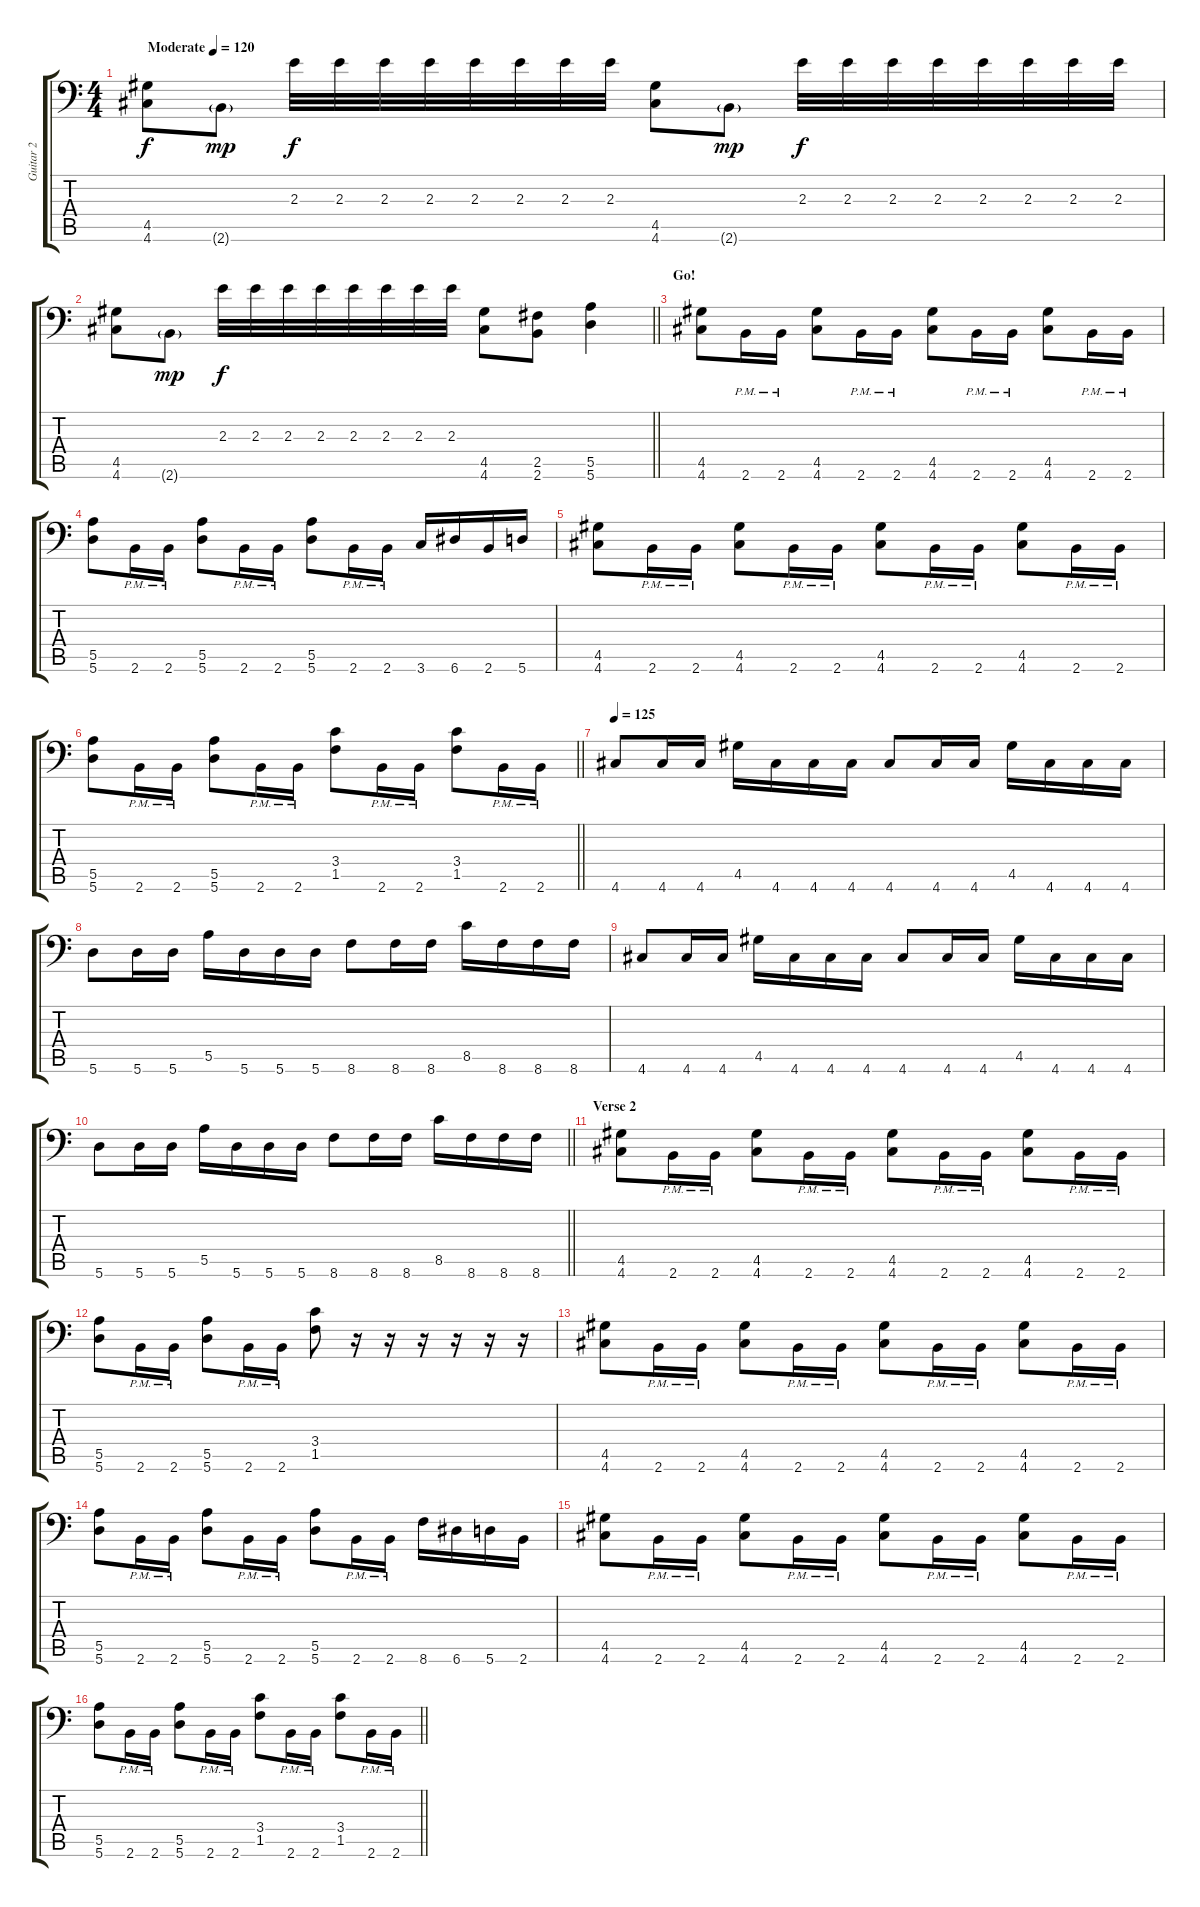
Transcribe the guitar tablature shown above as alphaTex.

\track ("Guitar 2" "Guitar 2") {instrument distortionguitar}
\staff {score tabs}
\tuning (B3 Gb3 D3 A2 E2 A1) {hide}
\ts (4 4)
\tempo (120 "Moderate")
\tempo 125
\tempo (120 "Moderate")
\clef f4
\ks c
(4.5 4.6).8{dy f instrument distortionguitar} 2.6{g}.8{dy mp} 2.3.32{dy f} 2.3.32 2.3.32 2.3.32 2.3.32 2.3.32 2.3.32 2.3.32 (4.5 4.6).8 2.6{g}.8{dy mp} 2.3.32{dy f} 2.3.32 2.3.32 2.3.32 2.3.32 2.3.32 2.3.32 2.3.32 |
\barLineRight lightlight
(4.5 4.6).8 2.6{g}.8{dy mp} 2.3.32{dy f} 2.3.32 2.3.32 2.3.32 2.3.32 2.3.32 2.3.32 2.3.32 (4.5 4.6).8 (2.5 2.6).8 (5.5 5.6).4 |
\section ("" "Go!")
(4.5 4.6).8 2.6{pm}.16 2.6{pm}.16 (4.5 4.6).8 2.6{pm}.16 2.6{pm}.16 (4.5 4.6).8 2.6{pm}.16 2.6{pm}.16 (4.5 4.6).8 2.6{pm}.16 2.6{pm}.16 |
(5.5 5.6).8 2.6{pm}.16 2.6{pm}.16 (5.5 5.6).8 2.6{pm}.16 2.6{pm}.16 (5.5 5.6).8 2.6{pm}.16 2.6{pm}.16 3.6.16 6.6.16 2.6.16 5.6.16 |
(4.5 4.6).8 2.6{pm}.16 2.6{pm}.16 (4.5 4.6).8 2.6{pm}.16 2.6{pm}.16 (4.5 4.6).8 2.6{pm}.16 2.6{pm}.16 (4.5 4.6).8 2.6{pm}.16 2.6{pm}.16 |
\barLineRight lightlight
(5.5 5.6).8 2.6{pm}.16 2.6{pm}.16 (5.5 5.6).8 2.6{pm}.16 2.6{pm}.16 (3.4 1.5).8 2.6{pm}.16 2.6{pm}.16 (3.4 1.5).8 2.6{pm}.16 2.6{pm}.16 |
\section ("" "")
\tempo 125
4.6.8 4.6.16 4.6.16 4.5.16 4.6.16 4.6.16 4.6.16 4.6.8 4.6.16 4.6.16 4.5.16 4.6.16 4.6.16 4.6.16 |
5.6.8 5.6.16 5.6.16 5.5.16 5.6.16 5.6.16 5.6.16 8.6.8 8.6.16 8.6.16 8.5.16 8.6.16 8.6.16 8.6.16 |
4.6.8 4.6.16 4.6.16 4.5.16 4.6.16 4.6.16 4.6.16 4.6.8 4.6.16 4.6.16 4.5.16 4.6.16 4.6.16 4.6.16 |
\barLineRight lightlight
5.6.8 5.6.16 5.6.16 5.5.16 5.6.16 5.6.16 5.6.16 8.6.8 8.6.16 8.6.16 8.5.16 8.6.16 8.6.16 8.6.16 |
\section ("" "Verse 2 ")
(4.5 4.6).8 2.6{pm}.16 2.6{pm}.16 (4.5 4.6).8 2.6{pm}.16 2.6{pm}.16 (4.5 4.6).8 2.6{pm}.16 2.6{pm}.16 (4.5 4.6).8 2.6{pm}.16 2.6{pm}.16 |
(5.5 5.6).8 2.6{pm}.16 2.6{pm}.16 (5.5 5.6).8 2.6{pm}.16 2.6{pm}.16 (3.4 1.5).8 r.16 r.16 r.16 r.16 r.16 r.16 |
(4.5 4.6).8 2.6{pm}.16 2.6{pm}.16 (4.5 4.6).8 2.6{pm}.16 2.6{pm}.16 (4.5 4.6).8 2.6{pm}.16 2.6{pm}.16 (4.5 4.6).8 2.6{pm}.16 2.6{pm}.16 |
(5.5 5.6).8 2.6{pm}.16 2.6{pm}.16 (5.5 5.6).8 2.6{pm}.16 2.6{pm}.16 (5.5 5.6).8 2.6{pm}.16 2.6{pm}.16 8.6.16 6.6.16 5.6.16 2.6.16 |
(4.5 4.6).8 2.6{pm}.16 2.6{pm}.16 (4.5 4.6).8 2.6{pm}.16 2.6{pm}.16 (4.5 4.6).8 2.6{pm}.16 2.6{pm}.16 (4.5 4.6).8 2.6{pm}.16 2.6{pm}.16 |
\barLineRight lightlight
(5.5 5.6).8 2.6{pm}.16 2.6{pm}.16 (5.5 5.6).8 2.6{pm}.16 2.6{pm}.16 (3.4 1.5).8 2.6{pm}.16 2.6{pm}.16 (3.4 1.5).8 2.6{pm}.16 2.6{pm}.16
